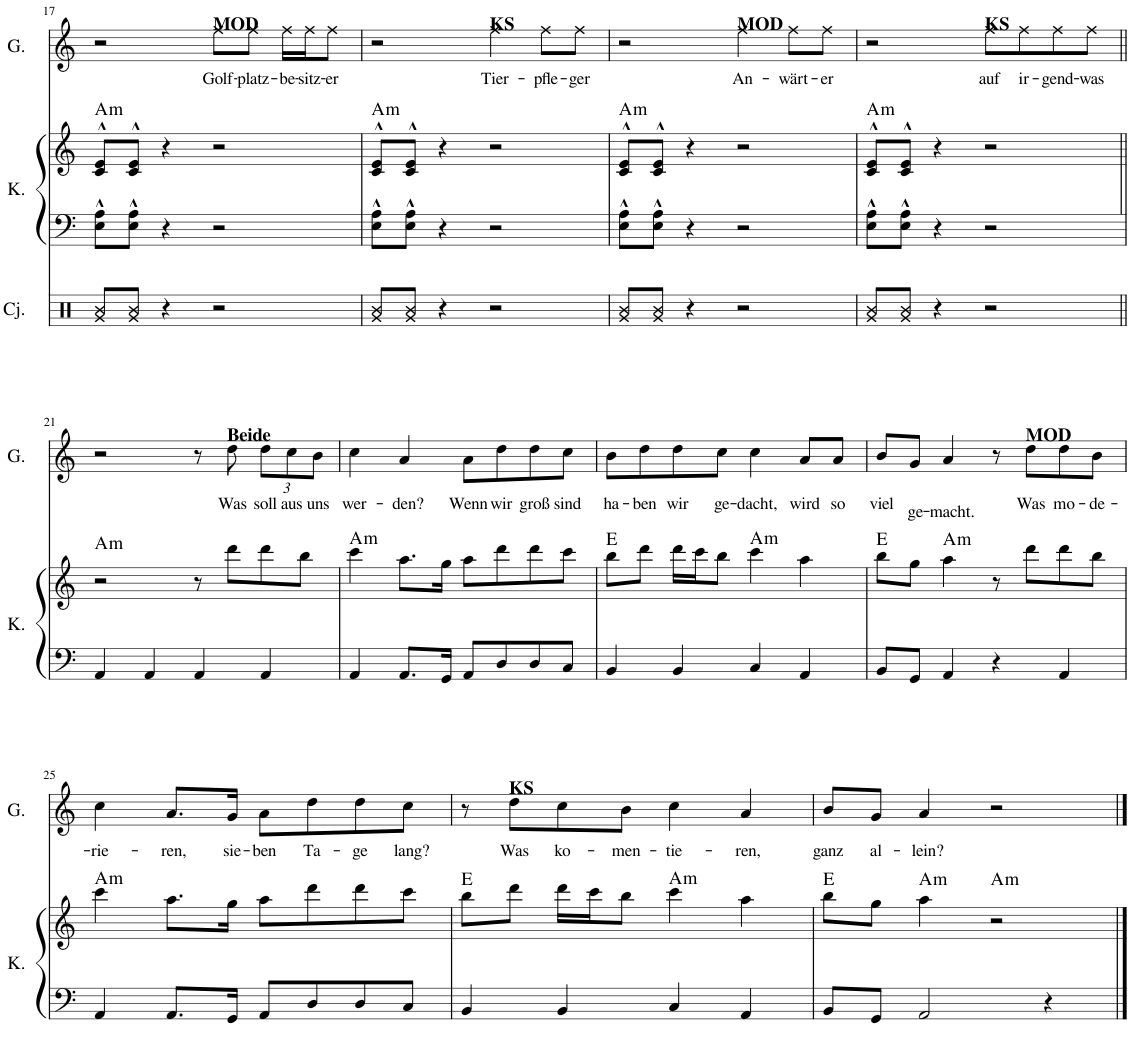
**kern	**kern	**harte	**kern	**text
*part2	*part2	*part2	*part1	*part1
*staff3	*staff2	*	*staff1	*staff1
*I"Klavier	*	*	*I"Gesang	*
*I'K.	*	*	*I'G.	*
!!LO:PB:g=z
*clefF4	*clefG2	*	*clefG2	*
*k[]	*k[]	*	*k[]	*
*M4/4	*M4/4	*	*M4/4	*
=17	=17	=17	=17	=17
!	!	!LO:H:kt=m	!	!
8E\^^ 8A\^^L	8c/^^ 8e/^^L	A:min	2r	.
8E\^^ 8A\^^J	8c/^^ 8e/^^J	.	.	.
4r	4r	.	.	.
!	!	!	!LO:TX:a:B:t=MOD	!
!	!	!	!	!LO:LY:b
2r	2r	.	8ff\L	Golf-
!	!	!	!	!LO:LY:b
.	.	.	8ff\J	-platz-
!	!	!	!	!LO:LY:b
.	.	.	16ff\LL	-be-
!	!	!	!	!LO:LY:b
.	.	.	16ff\J	-sitz-
!	!	!	!	!LO:LY:b
.	.	.	8ff\J	-er
=18	=18	=18	=18	=18
!	!	!LO:H:kt=m	!	!
8E\^^ 8A\^^L	8c/^^ 8e/^^L	A:min	2r	.
8E\^^ 8A\^^J	8c/^^ 8e/^^J	.	.	.
4r	4r	.	.	.
!	!	!	!LO:TX:a:B:t=KS	!
!	!	!	!	!LO:LY:b
2r	2r	.	4ff\	Tier-
!	!	!	!	!LO:LY:b
.	.	.	8ff\L	-pfle-
!	!	!	!	!LO:LY:b
.	.	.	8ff\J	-ger
=19	=19	=19	=19	=19
!	!	!LO:H:kt=m	!	!
8E\^^ 8A\^^L	8c/^^ 8e/^^L	A:min	2r	.
8E\^^ 8A\^^J	8c/^^ 8e/^^J	.	.	.
4r	4r	.	.	.
!	!	!	!LO:TX:a:B:t=MOD	!
!	!	!	!	!LO:LY:b
2r	2r	.	4ff\	An-
!	!	!	!	!LO:LY:b
.	.	.	8ff\L	-wärt-
!	!	!	!	!LO:LY:b
.	.	.	8ff\J	-er
=20	=20	=20	=20	=20
!	!	!LO:H:kt=m	!	!
8E\^^ 8A\^^L	8c/^^ 8e/^^L	A:min	2r	.
8E\^^ 8A\^^J	8c/^^ 8e/^^J	.	.	.
4r	4r	.	.	.
!	!	!	!LO:TX:a:B:t=KS	!
!	!	!	!	!LO:LY:b
2r	2r	.	8ff\L	auf
!	!	!	!	!LO:LY:b
.	.	.	8ff\	ir-
!	!	!	!	!LO:LY:b
.	.	.	8ff\	-gend-
!	!	!	!	!LO:LY:b
.	.	.	8ff\J	-was
!!LO:LB:g=z
=21||	=21||	=21||	=21||	=21||
!	!	!LO:H:kt=m	!	!
4AA/	2r	A:min	2r	.
4AA/	.	.	.	.
4AA/	8r	.	8r	.
!	!	!	!LO:TX:a:B:t=Beide	!
!	!	!	!	!LO:LY:b
.	8ddd\L	.	8dd\	Was
*	*	*	*Xbrackettup	*
!	!	!	!	!LO:LY:b
4AA/	8ddd\	.	12dd\L	soll
!	!	!	!	!LO:LY:b
.	.	.	12cc\	aus
.	8bb\J	.	.	.
!	!	!	!	!LO:LY:b
.	.	.	12b\J	uns
=22	=22	=22	=22	=22
!	!	!LO:H:kt=m	!	!LO:LY:b
4AA/	4ccc\	A:min	4cc\	wer-
!	!	!	!	!LO:LY:b
8.AA/L	8.aa\L	.	4a/	-den?
16GG/Jk	16gg\Jk	.	.	.
!	!	!	!	!LO:LY:b
8AA/L	8aa\L	.	8a\L	Wenn
!	!	!	!	!LO:LY:b
8D/	8ddd\	.	8dd\	wir
!	!	!	!	!LO:LY:b
8D/	8ddd\	.	8dd\	groß
!	!	!	!	!LO:LY:b
8C/J	8ccc\J	.	8cc\J	sind
=23	=23	=23	=23	=23
!	!	!	!	!LO:LY:b
4BB/	8bb\L	E:maj	8b\L	ha-
!	!	!	!	!LO:LY:b
.	8ddd\J	.	8dd\	-ben
!	!	!	!	!LO:LY:b
4BB/	16ddd\LL	.	8dd\	wir
.	16ccc\J	.	.	.
!	!	!	!	!LO:LY:b
.	8bb\J	.	8cc\J	ge-
!	!	!LO:H:kt=m	!	!LO:LY:b
4C/	4ccc\	A:min	4cc\	-dacht,
!	!	!	!	!LO:LY:b
4AA/	4aa\	.	8a/L	wird
!	!	!	!	!LO:LY:b
.	.	.	8a/J	so
=24	=24	=24	=24	=24
!	!	!	!	!LO:LY:b
8BB/L	8bb\L	E:maj	8b/L	viel
!	!	!	!	!LO:LY:b
8GG/J	8ggn\J	.	8g/J	ge-
!	!	!LO:H:kt=m	!	!LO:LY:b
4AA/	4aa\	A:min	4a/	-macht.
4r	8r	.	8r	.
!	!	!	!LO:TX:a:B:t=MOD	!
!	!	!	!	!LO:LY:b
.	8ddd\L	.	8dd\L	Was
!	!	!	!	!LO:LY:b
4AA/	8ddd\	.	8dd\	mo-
!	!	!	!	!LO:LY:b
.	8bb\J	.	8b\J	-de-
!!LO:LB:g=z
=25	=25	=25	=25	=25
!	!	!LO:H:kt=m	!	!LO:LY:b
4AA/	4ccc\	A:min	4cc\	-rie-
!	!	!	!	!LO:LY:b
8.AA/L	8.aa\L	.	8.a/L	-ren,
!	!	!	!	!LO:LY:b
16GG/Jk	16gg\Jk	.	16g/Jk	sie-
!	!	!	!	!LO:LY:b
8AA/L	8aa\L	.	8a\L	-ben
!	!	!	!	!LO:LY:b
8D/	8ddd\	.	8dd\	Ta-
!	!	!	!	!LO:LY:b
8D/	8ddd\	.	8dd\	-ge
!	!	!	!	!LO:LY:b
8C/J	8ccc\J	.	8cc\J	lang?
=26	=26	=26	=26	=26
4BB/	8bb\L	E:maj	8r	.
!	!	!	!LO:TX:a:B:t=KS	!
!	!	!	!	!LO:LY:b
.	8ddd\J	.	8dd\L	Was
!	!	!	!	!LO:LY:b
4BB/	16ddd\LL	.	8cc\	ko-
.	16ccc\J	.	.	.
!	!	!	!	!LO:LY:b
.	8bb\J	.	8b\J	-men-
!	!	!LO:H:kt=m	!	!LO:LY:b
4C/	4ccc\	A:min	4cc\	-tie-
!	!	!	!	!LO:LY:b
4AA/	4aa\	.	4a/	-ren,
=27	=27	=27	=27	=27
!	!	!	!	!LO:LY:b
8BB/L	8bb\L	E:maj	8b/L	ganz
!	!	!	!	!LO:LY:b
8GG/J	8ggn\J	.	8g/J	al-
!	!	!LO:H:kt=m	!	!LO:LY:b
2AA/	4aa\	A:min	4a/	-lein?
!	!	!LO:H:kt=m	!	!
.	2r	A:min	2r	.
4r	.	.	.	.
==	==	==	==	==
*-	*-	*-	*-	*-
